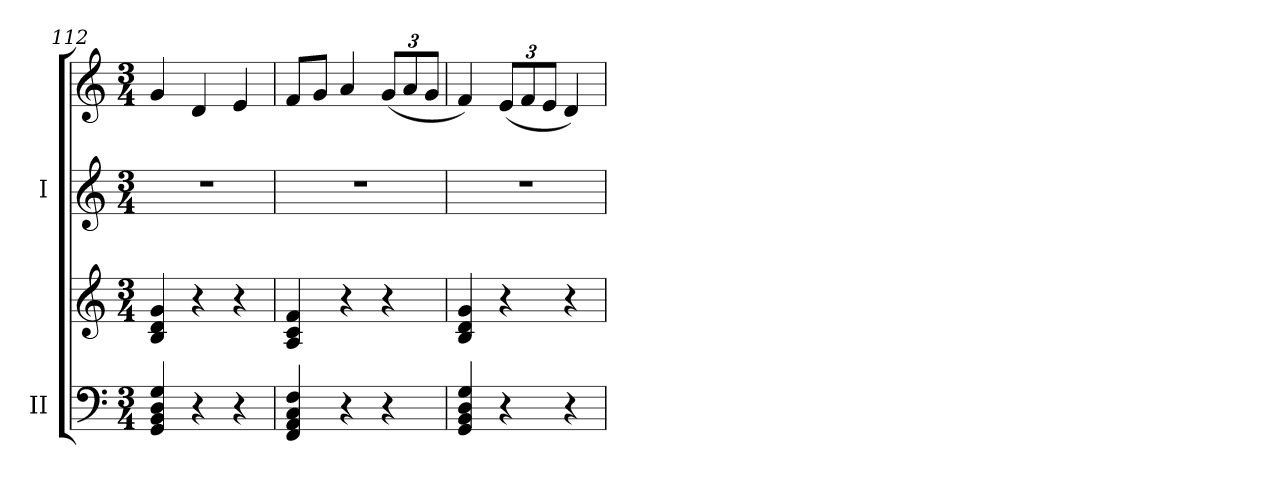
**kern	**kern	**kern	**kern
*part2	*part2	*part1	*part1
*staff4	*staff3	*staff2	*staff1
*I"II	*	*I"I	*
*I'II	*	*I'I	*
*clefF4	*clefG2	*clefG2	*clefG2
*k[]	*k[]	*k[]	*k[]
*M3/4	*M3/4	*M3/4	*M3/4
=112	=112	=112	=112
4GG/ 4BB/ 4D/ 4G/	4B/ 4d/ 4g/	2.r	4g/
4r	4r	.	4d/
4r	4r	.	4e/
=113	=113	=113	=113
4FF/ 4AA/ 4C/ 4F/	4A/ 4c/ 4f/	2.r	8f/L
.	.	.	8g/J
4r	4r	.	4a/
*	*	*	*Xbrackettup
4r	4r	.	(12g/L
.	.	.	12a/
.	.	.	12g/J
!!LO:LB:g=z
=114	=114	=114	=114
4GG/ 4BB/ 4D/ 4G/	4B/ 4d/ 4g/	2.r	4f/)
4r	4r	.	(12e/L
.	.	.	12f/
.	.	.	12e/J
4r	4r	.	4d/)
=	=	=	=
*-	*-	*-	*-
